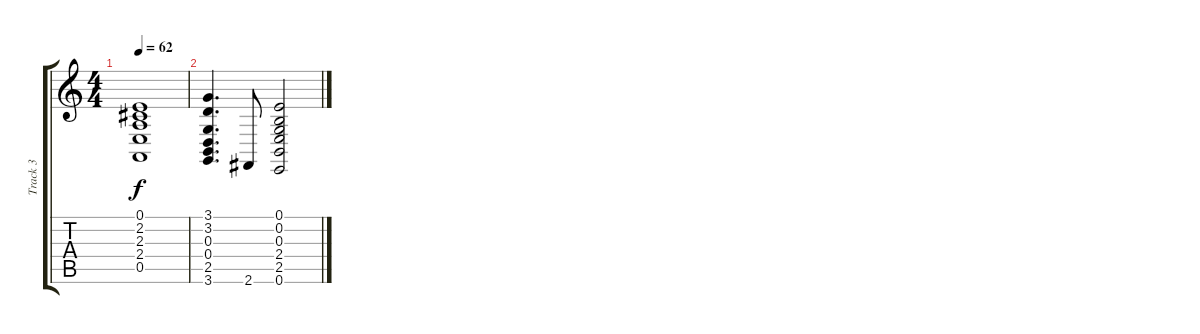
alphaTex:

\track ("Track 3" "Track 3") {instrument synthstrings1}
\staff {score tabs}
\tuning (E4 B3 G3 D3 A2 E2) {hide}
\ts (4 4)
\tempo 62
\clef g2
\ks c
(0.1 2.2 2.3 2.4 0.5).1{dy f} |
(3.1 3.2 0.3 0.4 2.5 3.6).4{d} 2.6.8 (0.1 0.2 0.3 2.4 2.5 0.6).2
